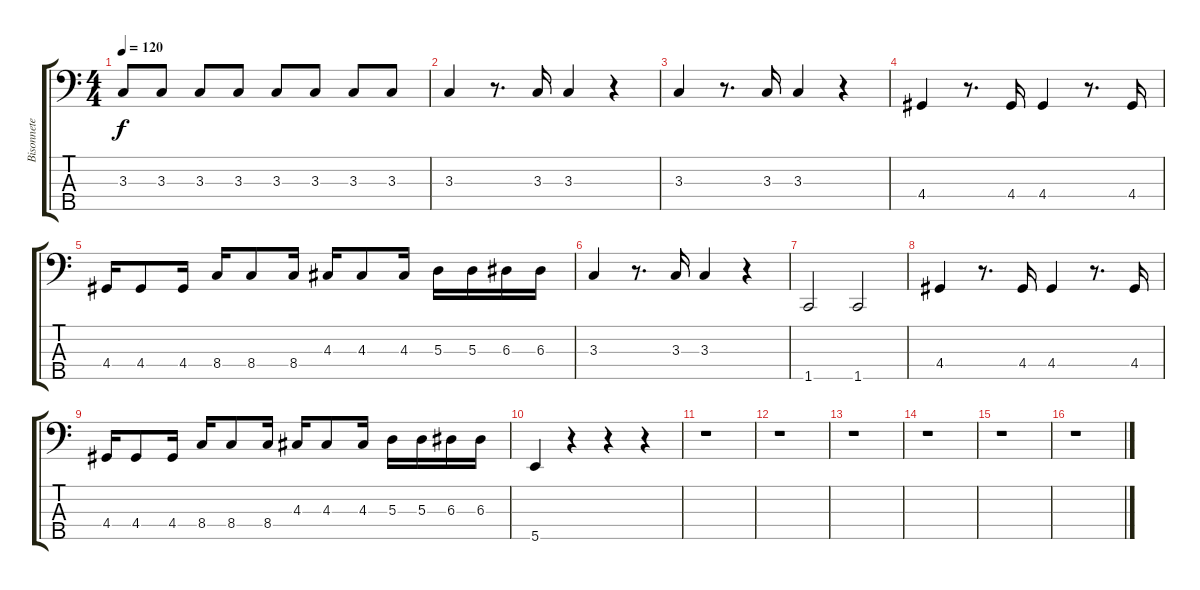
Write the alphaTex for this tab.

\track ("Bisonnete" "Bisonnete") {instrument electricbassfinger}
\staff {score tabs}
\tuning (G2 D2 A1 E1 B0) {hide}
\ts (4 4)
\tempo 120
\clef f4
\ks c
3.3.8{dy f} 3.3.8 3.3.8 3.3.8 3.3.8 3.3.8 3.3.8 3.3.8 |
3.3.4 r.8{d} 3.3.16 3.3.4 r.4 |
3.3.4 r.8{d} 3.3.16 3.3.4 r.4 |
4.4.4 r.8{d} 4.4.16 4.4.4 r.8{d} 4.4.16 |
4.4.16 4.4.8 4.4.16 8.4.16 8.4.8 8.4.16 4.3.16 4.3.8 4.3.16 5.3.16 5.3.16 6.3.16 6.3.16 |
3.3.4 r.8{d} 3.3.16 3.3.4 r.4 |
1.5.2 1.5.2 |
4.4.4 r.8{d} 4.4.16 4.4.4 r.8{d} 4.4.16 |
4.4.16 4.4.8 4.4.16 8.4.16 8.4.8 8.4.16 4.3.16 4.3.8 4.3.16 5.3.16 5.3.16 6.3.16 6.3.16 |
5.5.4 r.4 r.4 r.4 |
r.1 |
r.1 |
r.1 |
r.1 |
r.1 |
r.1
